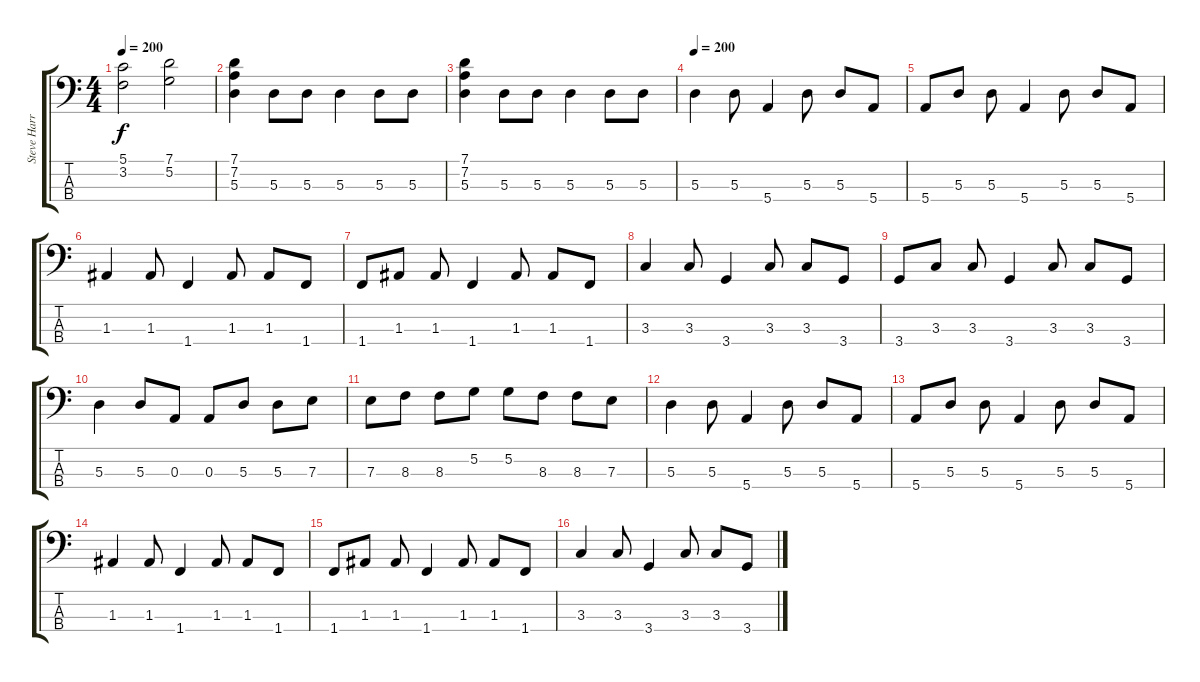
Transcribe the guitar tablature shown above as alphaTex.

\track ("Steve Harris" "Steve Harr") {instrument slapbass2}
\staff {score tabs}
\tuning (G2 D2 A1 E1) {hide}
\ts (4 4)
\tempo 200
\clef f4
\ks c
(5.1 3.2).2{dy f} (7.1 5.2).2 |
(7.1 7.2 5.3).4 5.3.8 5.3.8 5.3.4 5.3.8 5.3.8 |
(7.1 7.2 5.3).4 5.3.8 5.3.8 5.3.4 5.3.8 5.3.8 |
\tempo 200
5.3.4 5.3.8 5.4.4 5.3.8 5.3.8 5.4.8 |
5.4.8 5.3.8 5.3.8 5.4.4 5.3.8 5.3.8 5.4.8 |
1.3.4 1.3.8 1.4.4 1.3.8 1.3.8 1.4.8 |
1.4.8 1.3.8 1.3.8 1.4.4 1.3.8 1.3.8 1.4.8 |
3.3.4 3.3.8 3.4.4 3.3.8 3.3.8 3.4.8 |
3.4.8 3.3.8 3.3.8 3.4.4 3.3.8 3.3.8 3.4.8 |
5.3.4 5.3.8 0.3.8 0.3.8 5.3.8 5.3.8 7.3.8 |
7.3.8 8.3.8 8.3.8 5.2.8 5.2.8 8.3.8 8.3.8 7.3.8 |
5.3.4 5.3.8 5.4.4 5.3.8 5.3.8 5.4.8 |
5.4.8 5.3.8 5.3.8 5.4.4 5.3.8 5.3.8 5.4.8 |
1.3.4 1.3.8 1.4.4 1.3.8 1.3.8 1.4.8 |
1.4.8 1.3.8 1.3.8 1.4.4 1.3.8 1.3.8 1.4.8 |
3.3.4 3.3.8 3.4.4 3.3.8 3.3.8 3.4.8
